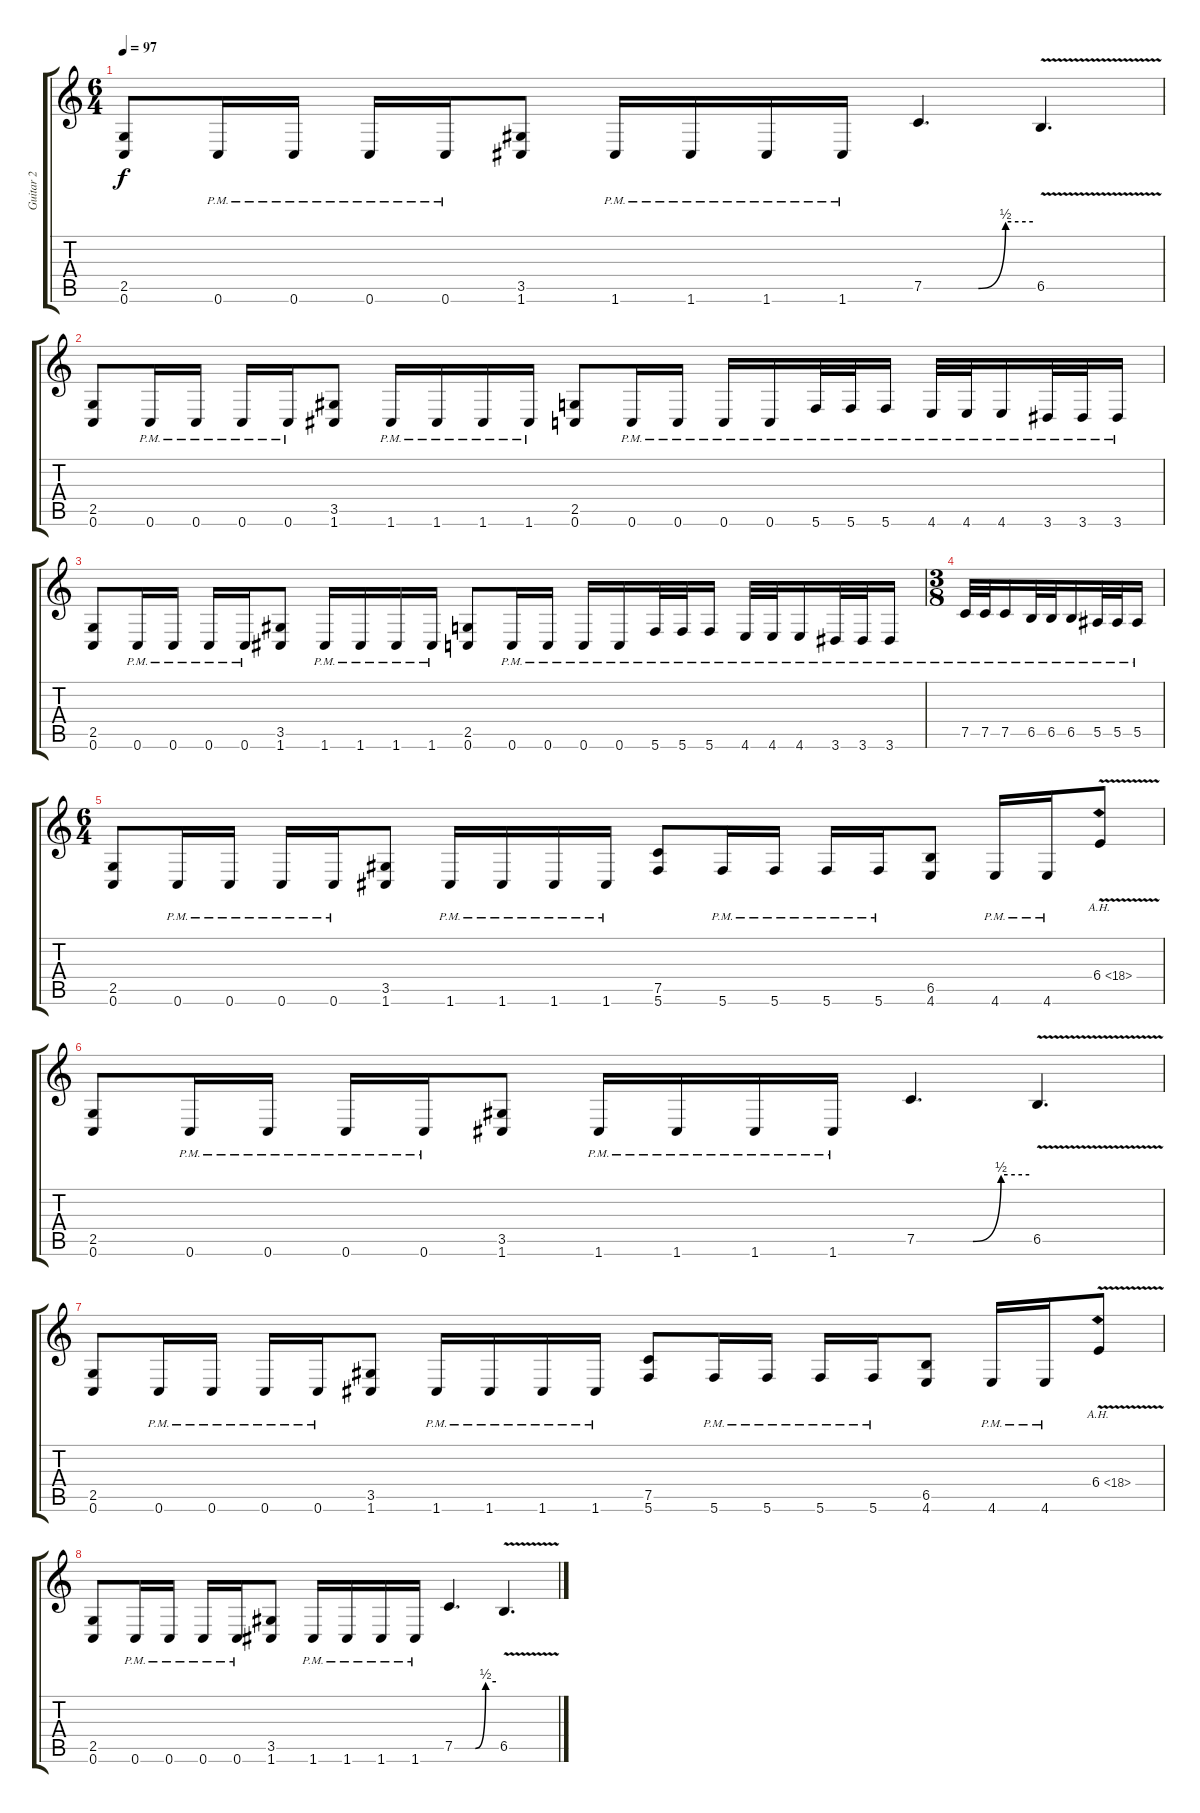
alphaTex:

\track ("Guitar 2" "Guitar 2") {instrument distortionguitar}
\staff {score tabs}
\tuning (C4 G3 Eb3 Bb2 F2 C2) {hide}
\ts (6 4)
\tempo 97
\clef g2
\ks c
(2.5 0.6).8{dy f} 0.6{pm}.16 0.6{pm}.16 0.6{pm}.16 0.6{pm}.16 (3.5 1.6).8 1.6{pm}.16 1.6{pm}.16 1.6{pm}.16 1.6{pm}.16 7.5{be (custom 0 0 30 0 45 2 60 2)}.4{d} 6.5{v}.4{d} |
(2.5 0.6).8 0.6{pm}.16 0.6{pm}.16 0.6{pm}.16 0.6{pm}.16 (3.5 1.6).8 1.6{pm}.16 1.6{pm}.16 1.6{pm}.16 1.6{pm}.16 (2.5 0.6).8 0.6{pm}.16 0.6{pm}.16 0.6{pm}.16 0.6{pm}.16 5.6{pm}.32 5.6{pm}.32 5.6{pm}.16 4.6{pm}.32 4.6{pm}.32 4.6{pm}.16 3.6{pm}.32 3.6{pm}.32 3.6{pm}.16 |
(2.5 0.6).8 0.6{pm}.16 0.6{pm}.16 0.6{pm}.16 0.6{pm}.16 (3.5 1.6).8 1.6{pm}.16 1.6{pm}.16 1.6{pm}.16 1.6{pm}.16 (2.5 0.6).8 0.6{pm}.16 0.6{pm}.16 0.6{pm}.16 0.6{pm}.16 5.6{pm}.32 5.6{pm}.32 5.6{pm}.16 4.6{pm}.32 4.6{pm}.32 4.6{pm}.16 3.6{pm}.32 3.6{pm}.32 3.6{pm}.16 |
\ts (3 8)
7.5{pm}.32 7.5{pm}.32 7.5{pm}.16 6.5{pm}.32 6.5{pm}.32 6.5{pm}.16 5.5{pm}.32 5.5{pm}.32 5.5{pm}.16 |
\ts (6 4)
(2.5 0.6).8 0.6{pm}.16 0.6{pm}.16 0.6{pm}.16 0.6{pm}.16 (3.5 1.6).8 1.6{pm}.16 1.6{pm}.16 1.6{pm}.16 1.6{pm}.16 (7.5 5.6).8 5.6{pm}.16 5.6{pm}.16 5.6{pm}.16 5.6{pm}.16 (6.5 4.6).8 4.6{pm}.16 4.6{pm}.16 6.4{ah 12 v}.8 |
(2.5 0.6).8 0.6{pm}.16 0.6{pm}.16 0.6{pm}.16 0.6{pm}.16 (3.5 1.6).8 1.6{pm}.16 1.6{pm}.16 1.6{pm}.16 1.6{pm}.16 7.5{be (custom 0 0 30 0 45 2 60 2)}.4{d} 6.5{v}.4{d} |
(2.5 0.6).8 0.6{pm}.16 0.6{pm}.16 0.6{pm}.16 0.6{pm}.16 (3.5 1.6).8 1.6{pm}.16 1.6{pm}.16 1.6{pm}.16 1.6{pm}.16 (7.5 5.6).8 5.6{pm}.16 5.6{pm}.16 5.6{pm}.16 5.6{pm}.16 (6.5 4.6).8 4.6{pm}.16 4.6{pm}.16 6.4{ah 12 v}.8 |
(2.5 0.6).8 0.6{pm}.16 0.6{pm}.16 0.6{pm}.16 0.6{pm}.16 (3.5 1.6).8 1.6{pm}.16 1.6{pm}.16 1.6{pm}.16 1.6{pm}.16 7.5{be (custom 0 0 30 0 45 2 60 2)}.4{d} 6.5{v}.4{d}
